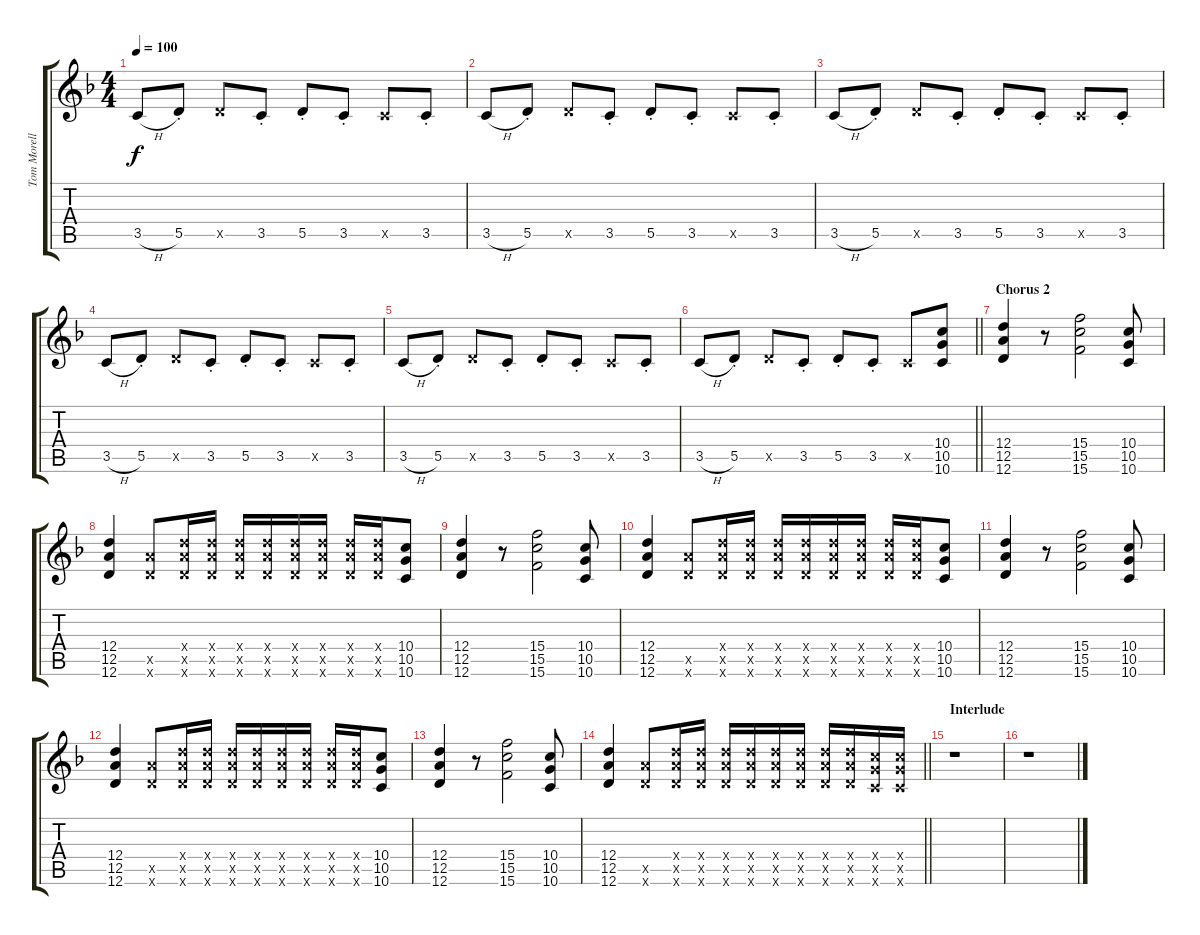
\track ("Tom Morello" "Tom Morell") {instrument distortionguitar}
\staff {score tabs}
\tuning (E4 B3 G3 D3 A2 D2) {hide}
\ts (4 4)
\tempo 100
\clef g2
\ks f
3.5{h}.8{dy f} 5.5{st}.8 5.5{x}.8 3.5{st}.8 5.5{st}.8 3.5{st}.8 3.5{x}.8 3.5{st}.8 |
3.5{h}.8 5.5{st}.8 5.5{x}.8 3.5{st}.8 5.5{st}.8 3.5{st}.8 3.5{x}.8 3.5{st}.8 |
3.5{h}.8 5.5{st}.8 5.5{x}.8 3.5{st}.8 5.5{st}.8 3.5{st}.8 3.5{x}.8 3.5{st}.8 |
3.5{h}.8 5.5{st}.8 5.5{x}.8 3.5{st}.8 5.5{st}.8 3.5{st}.8 3.5{x}.8 3.5{st}.8 |
3.5{h}.8 5.5{st}.8 5.5{x}.8 3.5{st}.8 5.5{st}.8 3.5{st}.8 3.5{x}.8 3.5{st}.8 |
\barLineRight lightlight
3.5{h}.8 5.5{st}.8 5.5{x}.8 3.5{st}.8 5.5{st}.8 3.5{st}.8 3.5{x}.8 (10.4 10.5 10.6).8 |
\section ("" "Chorus 2")
(12.4 12.5 12.6).4 r.8 (15.4 15.5 15.6).2 (10.4 10.5 10.6).8 |
(12.4 12.5 12.6).4 (12.5{x} 12.6{x}).8 (12.4{x} 12.5{x} 12.6{x}).16 (12.4{x} 12.5{x} 12.6{x}).16 (12.4{x} 12.5{x} 12.6{x}).16 (12.4{x} 12.5{x} 12.6{x}).16 (12.4{x} 12.5{x} 12.6{x}).16 (12.4{x} 12.5{x} 12.6{x}).16 (12.4{x} 12.5{x} 12.6{x}).16 (12.4{x} 12.5{x} 12.6{x}).16 (10.4 10.5 10.6).8 |
(12.4 12.5 12.6).4 r.8 (15.4 15.5 15.6).2 (10.4 10.5 10.6).8 |
(12.4 12.5 12.6).4 (12.5{x} 12.6{x}).8 (12.4{x} 12.5{x} 12.6{x}).16 (12.4{x} 12.5{x} 12.6{x}).16 (12.4{x} 12.5{x} 12.6{x}).16 (12.4{x} 12.5{x} 12.6{x}).16 (12.4{x} 12.5{x} 12.6{x}).16 (12.4{x} 12.5{x} 12.6{x}).16 (12.4{x} 12.5{x} 12.6{x}).16 (12.4{x} 12.5{x} 12.6{x}).16 (10.4 10.5 10.6).8 |
(12.4 12.5 12.6).4 r.8 (15.4 15.5 15.6).2 (10.4 10.5 10.6).8 |
(12.4 12.5 12.6).4 (12.5{x} 12.6{x}).8 (12.4{x} 12.5{x} 12.6{x}).16 (12.4{x} 12.5{x} 12.6{x}).16 (12.4{x} 12.5{x} 12.6{x}).16 (12.4{x} 12.5{x} 12.6{x}).16 (12.4{x} 12.5{x} 12.6{x}).16 (12.4{x} 12.5{x} 12.6{x}).16 (12.4{x} 12.5{x} 12.6{x}).16 (12.4{x} 12.5{x} 12.6{x}).16 (10.4 10.5 10.6).8 |
(12.4 12.5 12.6).4 r.8 (15.4 15.5 15.6).2 (10.4 10.5 10.6).8 |
\barLineRight lightlight
(12.4 12.5 12.6).4 (12.5{x} 12.6{x}).8 (12.4{x} 12.5{x} 12.6{x}).16 (12.4{x} 12.5{x} 12.6{x}).16 (12.4{x} 12.5{x} 12.6{x}).16 (12.4{x} 12.5{x} 12.6{x}).16 (12.4{x} 12.5{x} 12.6{x}).16 (12.4{x} 12.5{x} 12.6{x}).16 (12.4{x} 12.5{x} 12.6{x}).16 (12.4{x} 12.5{x} 12.6{x}).16 (10.4{x} 10.5{x} 10.6{x}).16 (10.4{x} 10.5{x} 10.6{x}).16 |
\section ("" "Interlude")
r.1 |
r.1
